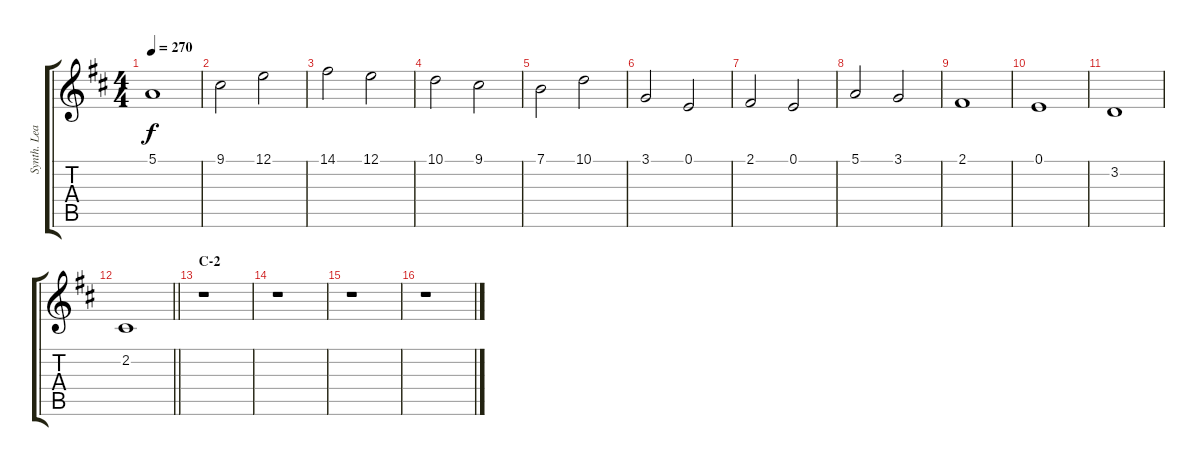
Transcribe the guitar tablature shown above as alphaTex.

\track ("Synth. Lead II" "Synth. Lea") {instrument fx5brightness}
\staff {score tabs}
\tuning (E4 B3 G3 D3 A2 E2) {hide}
\ts (4 4)
\tempo 270
\clef g2
\ks d
5.1.1{dy f} |
9.1.2 12.1.2 |
14.1.2 12.1.2 |
10.1.2 9.1.2 |
7.1.2 10.1.2 |
3.1.2 0.1.2 |
2.1.2 0.1.2 |
5.1.2 3.1.2 |
2.1.1 |
0.1.1 |
3.2.1 |
\barLineRight lightlight
2.2.1 |
\section ("" "C-2")
r.1 |
r.1 |
r.1 |
r.1
